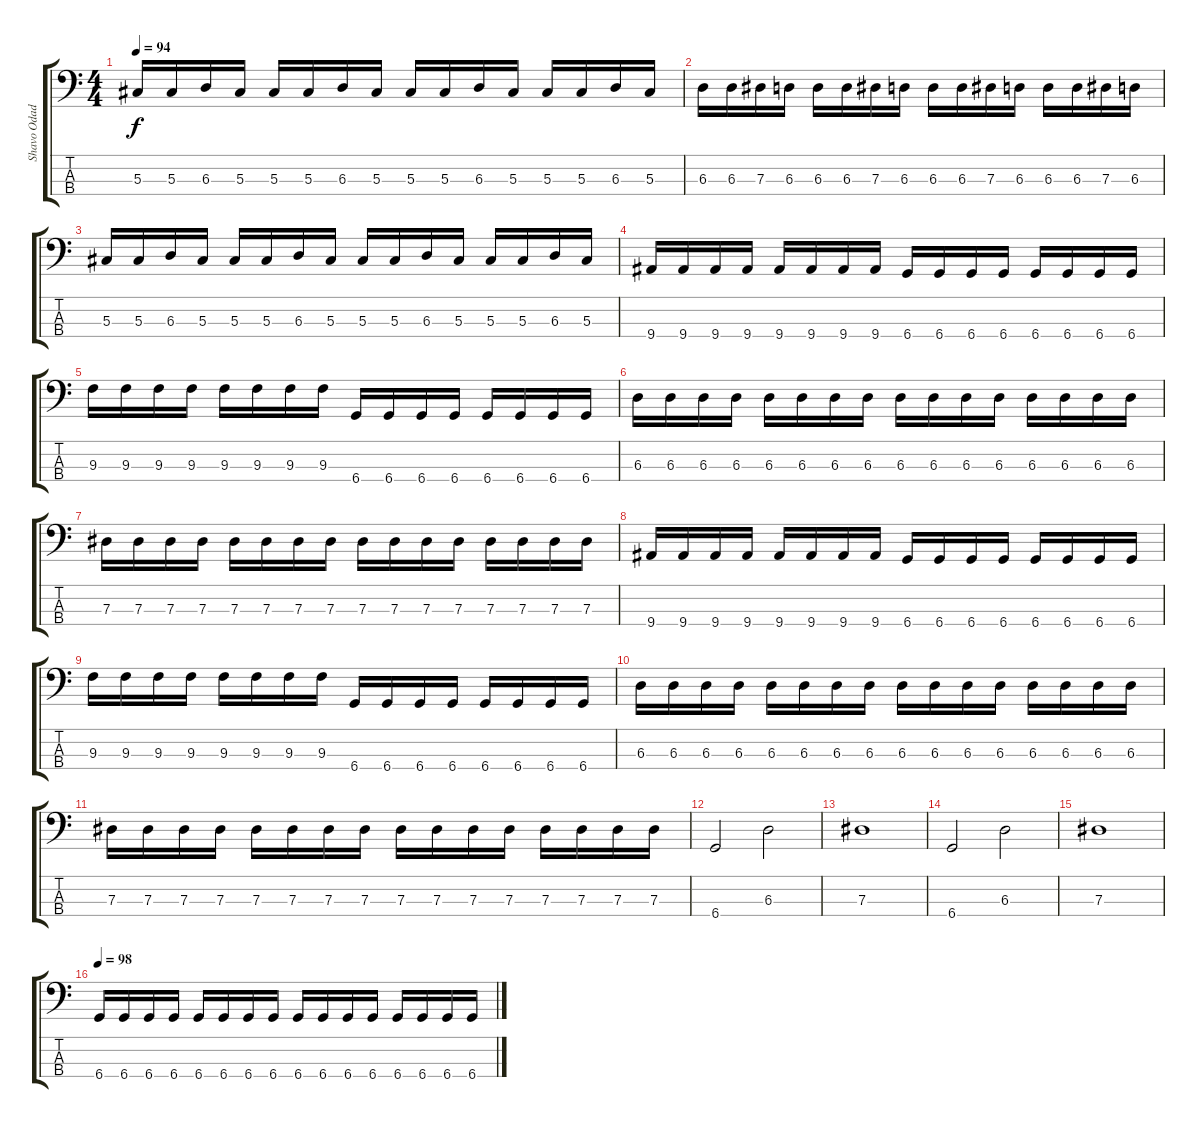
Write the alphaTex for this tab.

\track ("Shavo Odadjian" "Shavo Odad") {instrument electricbasspick}
\staff {score tabs}
\tuning (Gb2 Db2 Ab1 Db1) {hide}
\ts (4 4)
\tempo 94
\clef f4
\ks c
5.3.16{dy f} 5.3.16 6.3.16 5.3.16 5.3.16 5.3.16 6.3.16 5.3.16 5.3.16 5.3.16 6.3.16 5.3.16 5.3.16 5.3.16 6.3.16 5.3.16 |
6.3.16 6.3.16 7.3.16 6.3.16 6.3.16 6.3.16 7.3.16 6.3.16 6.3.16 6.3.16 7.3.16 6.3.16 6.3.16 6.3.16 7.3.16 6.3.16 |
5.3.16 5.3.16 6.3.16 5.3.16 5.3.16 5.3.16 6.3.16 5.3.16 5.3.16 5.3.16 6.3.16 5.3.16 5.3.16 5.3.16 6.3.16 5.3.16 |
9.4.16 9.4.16 9.4.16 9.4.16 9.4.16 9.4.16 9.4.16 9.4.16 6.4.16 6.4.16 6.4.16 6.4.16 6.4.16 6.4.16 6.4.16 6.4.16 |
9.3.16 9.3.16 9.3.16 9.3.16 9.3.16 9.3.16 9.3.16 9.3.16 6.4.16 6.4.16 6.4.16 6.4.16 6.4.16 6.4.16 6.4.16 6.4.16 |
6.3.16 6.3.16 6.3.16 6.3.16 6.3.16 6.3.16 6.3.16 6.3.16 6.3.16 6.3.16 6.3.16 6.3.16 6.3.16 6.3.16 6.3.16 6.3.16 |
7.3.16 7.3.16 7.3.16 7.3.16 7.3.16 7.3.16 7.3.16 7.3.16 7.3.16 7.3.16 7.3.16 7.3.16 7.3.16 7.3.16 7.3.16 7.3.16 |
9.4.16 9.4.16 9.4.16 9.4.16 9.4.16 9.4.16 9.4.16 9.4.16 6.4.16 6.4.16 6.4.16 6.4.16 6.4.16 6.4.16 6.4.16 6.4.16 |
9.3.16 9.3.16 9.3.16 9.3.16 9.3.16 9.3.16 9.3.16 9.3.16 6.4.16 6.4.16 6.4.16 6.4.16 6.4.16 6.4.16 6.4.16 6.4.16 |
6.3.16 6.3.16 6.3.16 6.3.16 6.3.16 6.3.16 6.3.16 6.3.16 6.3.16 6.3.16 6.3.16 6.3.16 6.3.16 6.3.16 6.3.16 6.3.16 |
7.3.16 7.3.16 7.3.16 7.3.16 7.3.16 7.3.16 7.3.16 7.3.16 7.3.16 7.3.16 7.3.16 7.3.16 7.3.16 7.3.16 7.3.16 7.3.16 |
6.4.2 6.3.2 |
7.3.1 |
6.4.2 6.3.2 |
7.3.1 |
\tempo 98
6.4.16 6.4.16 6.4.16 6.4.16 6.4.16 6.4.16 6.4.16 6.4.16 6.4.16 6.4.16 6.4.16 6.4.16 6.4.16 6.4.16 6.4.16 6.4.16
